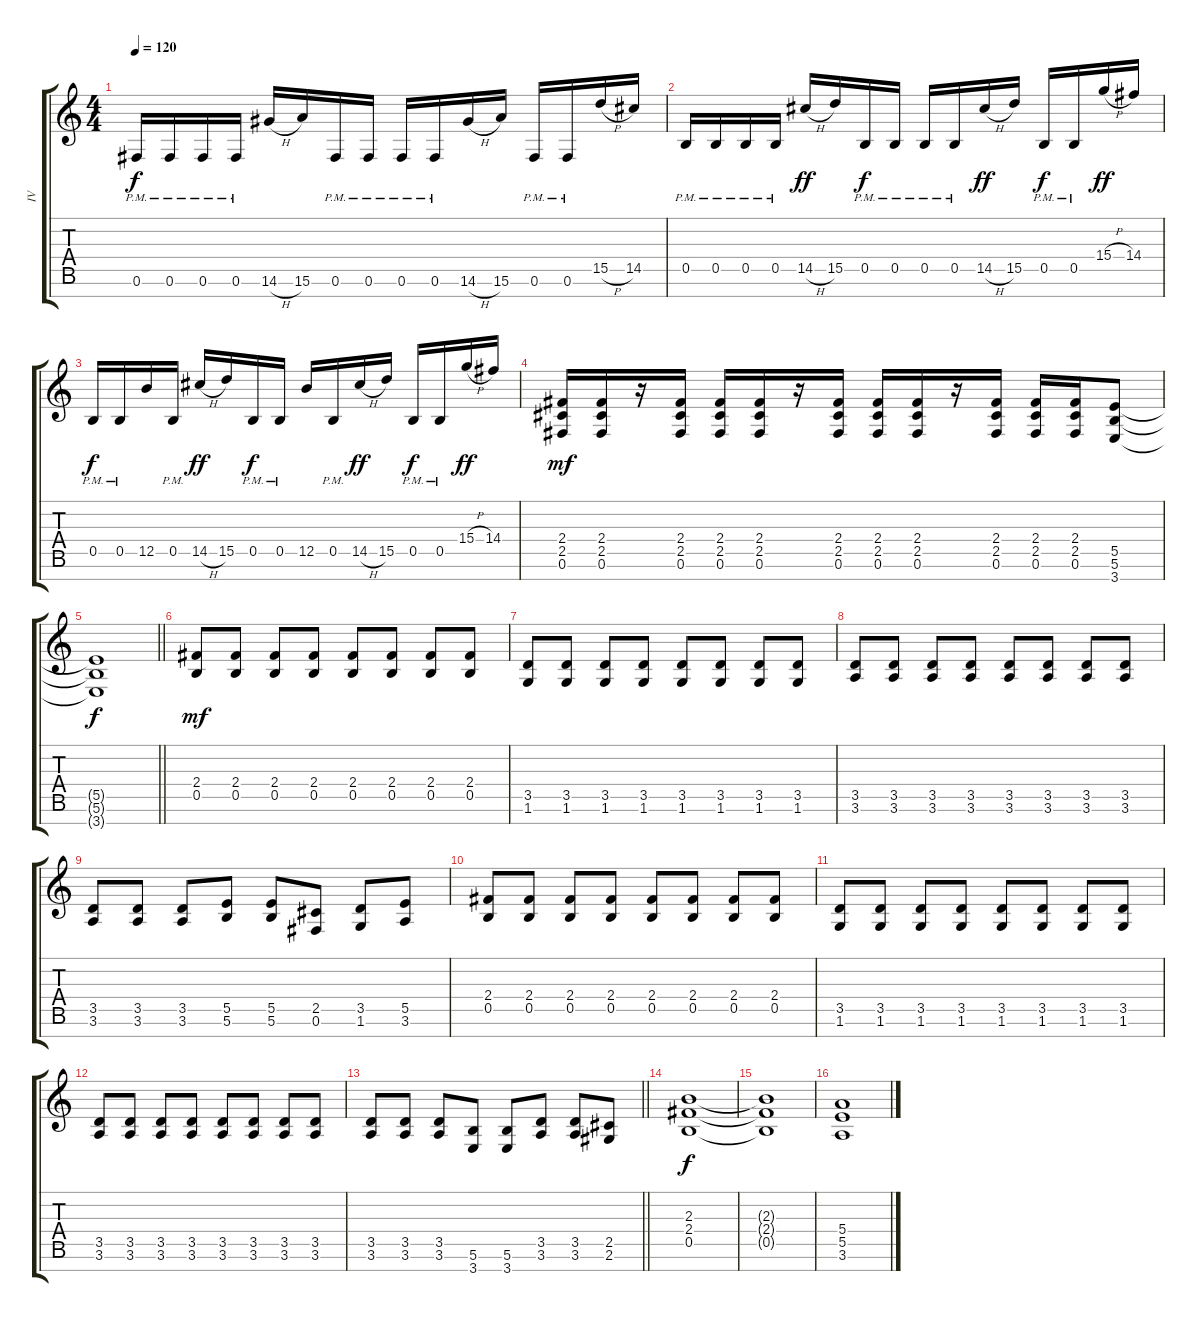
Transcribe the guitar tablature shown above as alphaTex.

\track ("IV" "IV") {instrument distortionguitar}
\staff {score tabs}
\tuning (Gb4 Db4 A3 E3 B2 Gb2 Db2) {hide}
\ts (4 4)
\tempo 120
\clef g2
\ks c
0.6{pm}.16{dy f} 0.6{pm}.16 0.6{pm}.16 0.6{pm}.16 14.6{h}.16 15.6.16 0.6{pm}.16 0.6{pm}.16 0.6{pm}.16 0.6{pm}.16 14.6{h}.16 15.6.16 0.6{pm}.16 0.6{pm}.16 15.5{h}.16 14.5.16 |
0.5{pm}.16 0.5{pm}.16 0.5{pm}.16 0.5{pm}.16 14.5{h}.16{dy ff} 15.5.16 0.5{pm}.16{dy f} 0.5{pm}.16 0.5{pm}.16 0.5{pm}.16 14.5{h}.16{dy ff} 15.5.16 0.5{pm}.16{dy f} 0.5{pm}.16 15.4{h}.16{dy ff} 14.4.16 |
0.5{pm}.16{dy f} 0.5{pm}.16 12.5.16 0.5{pm}.16 14.5{h}.16{dy ff} 15.5.16 0.5{pm}.16{dy f} 0.5{pm}.16 12.5.16 0.5{pm}.16 14.5{h}.16{dy ff} 15.5.16 0.5{pm}.16{dy f} 0.5{pm}.16 15.4{h}.16{dy ff} 14.4.16 |
(2.4 2.5 0.6).16{dy mf} (2.4 2.5 0.6).16 r.16 (2.4 2.5 0.6).16 (2.4 2.5 0.6).16 (2.4 2.5 0.6).16 r.16 (2.4 2.5 0.6).16 (2.4 2.5 0.6).16 (2.4 2.5 0.6).16 r.16 (2.4 2.5 0.6).16 (2.4 2.5 0.6).16 (2.4 2.5 0.6).16 (5.5 5.6 3.7).8 |
\barLineRight lightlight
(5.5{t} 5.6{t} 3.7{t}).1{dy f} |
(2.4 0.5).8{dy mf volume 15 balance 13 instrument distortionguitar} (2.4 0.5).8 (2.4 0.5).8 (2.4 0.5).8 (2.4 0.5).8 (2.4 0.5).8 (2.4 0.5).8 (2.4 0.5).8 |
(3.5 1.6).8 (3.5 1.6).8 (3.5 1.6).8 (3.5 1.6).8 (3.5 1.6).8 (3.5 1.6).8 (3.5 1.6).8 (3.5 1.6).8 |
(3.5 3.6).8 (3.5 3.6).8 (3.5 3.6).8 (3.5 3.6).8 (3.5 3.6).8 (3.5 3.6).8 (3.5 3.6).8 (3.5 3.6).8 |
(3.5 3.6).8 (3.5 3.6).8 (3.5 3.6).8 (5.5 5.6).8 (5.5 5.6).8 (2.5 0.6).8 (3.5 1.6).8 (5.5 3.6).8 |
(2.4 0.5).8 (2.4 0.5).8 (2.4 0.5).8 (2.4 0.5).8 (2.4 0.5).8 (2.4 0.5).8 (2.4 0.5).8 (2.4 0.5).8 |
(3.5 1.6).8 (3.5 1.6).8 (3.5 1.6).8 (3.5 1.6).8 (3.5 1.6).8 (3.5 1.6).8 (3.5 1.6).8 (3.5 1.6).8 |
(3.5 3.6).8 (3.5 3.6).8 (3.5 3.6).8 (3.5 3.6).8 (3.5 3.6).8 (3.5 3.6).8 (3.5 3.6).8 (3.5 3.6).8 |
\barLineRight lightlight
(3.5 3.6).8 (3.5 3.6).8 (3.5 3.6).8 (5.6 3.7).8 (5.6 3.7).8 (3.5 3.6).8 (3.5 3.6).8 (2.5 2.6).8 |
(2.3 2.4 0.5).1{dy f volume 15 balance 13 instrument distortionguitar} |
(2.3{t} 2.4{t} 0.5{t}).1 |
(5.4 5.5 3.6).1
